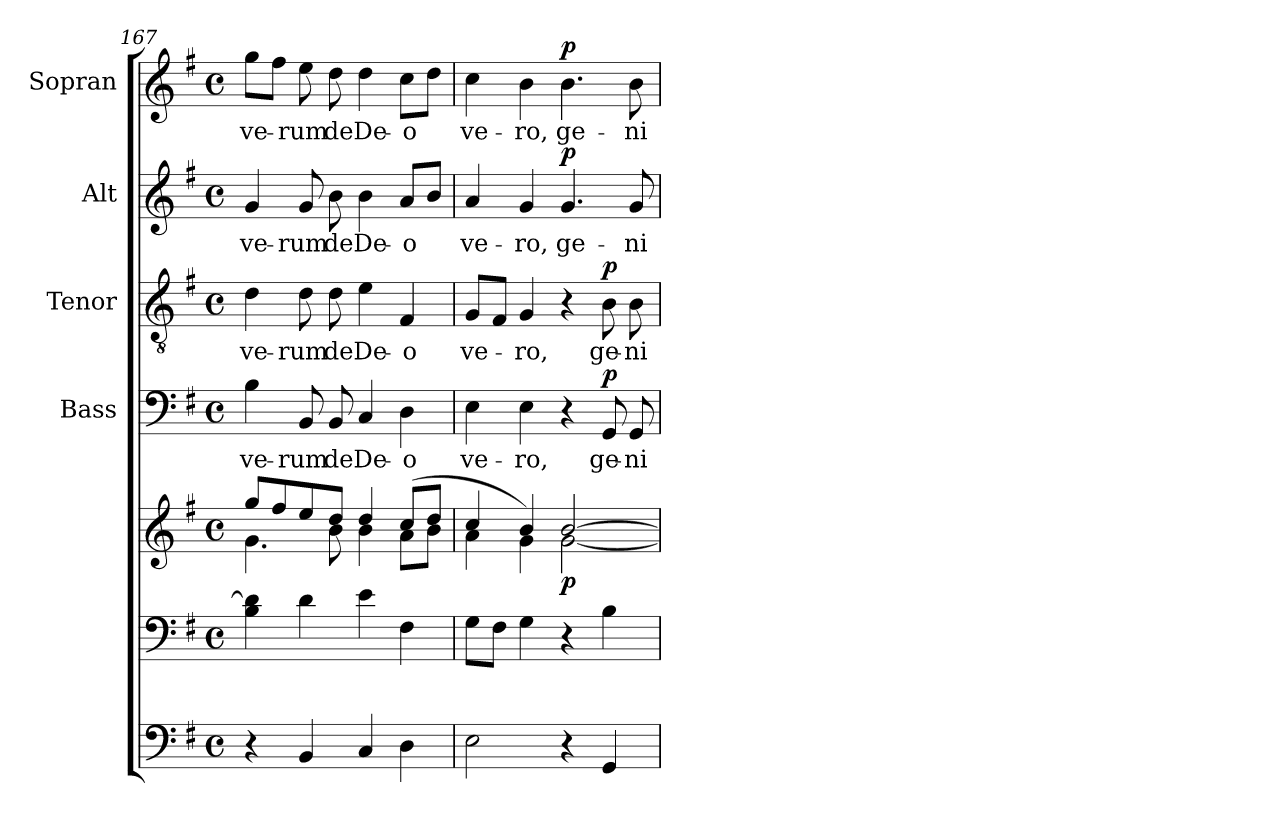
**kern	**kern	**kern	**dynam	**kern	**text	**dynam	**kern	**text	**dynam	**kern	**text	**dynam	**kern	**text	**dynam
*part6	*part5	*part5	*part5	*part4	*part4	*part4	*part3	*part3	*part3	*part2	*part2	*part2	*part1	*part1	*part1
*staff7	*staff6	*staff5	*staff5/6	*staff4	*staff4	*staff4	*staff3	*staff3	*staff3	*staff2	*staff2	*staff2	*staff1	*staff1	*staff1
*	*	*	*	*I"Bass	*	*	*I"Tenor	*	*	*I"Alt	*	*	*I"Sopran	*	*
*	*	*	*	*I'B.	*	*	*I'T.	*	*	*I'A.	*	*	*I'S.	*	*
*clefF4	*clefF4	*clefG2	*	*clefF4	*	*	*clefGv2	*	*	*clefG2	*	*	*clefG2	*	*
*ITrd7c12	*	*	*	*	*	*	*	*	*	*	*	*	*	*	*
*k[f#]	*k[f#]	*k[f#]	*	*k[f#]	*	*	*k[f#]	*	*	*k[f#]	*	*	*k[f#]	*	*
*G:	*G:	*G:	*	*G:	*	*	*G:	*	*	*G:	*	*	*G:	*	*
*M4/4	*M4/4	*M4/4	*	*M4/4	*	*	*M4/4	*	*	*M4/4	*	*	*M4/4	*	*
*met(c)	*met(c)	*met(c)	*	*met(c)	*	*	*met(c)	*	*	*met(c)	*	*	*met(c)	*	*
=167	=167	=167	=167	=167	=167	=167	=167	=167	=167	=167	=167	=167	=167	=167	=167
*	*	*^	*	*	*	*	*	*	*	*	*	*	*	*	*
!	!	!	!	!	!	!LO:LY:b	!	!	!LO:LY:b	!	!	!LO:LY:b	!	!	!LO:LY:b	!
4r	4B\ 4d\]	8gg/L	4.g\	.	4B\	ve-	.	4d\	ve-	.	4g/	ve-	.	8gg\L	ve-	.
.	.	8ff#/	.	.	.	.	.	.	.	.	.	.	.	8ff#\J	.	.
!	!	!	!	!	!	!LO:LY:b	!	!	!LO:LY:b	!	!	!LO:LY:b	!	!	!LO:LY:b	!
4BBB/	4d\	8ee/	.	.	8BB/	-rum	.	8d\	-rum	.	8g/	-rum	.	8ee\	-rum	.
!	!	!	!	!	!	!LO:LY:b	!	!	!LO:LY:b	!	!	!LO:LY:b	!	!	!LO:LY:b	!
.	.	8dd/J	8b\	.	8BB/	de	.	8d\	de	.	8b\	de	.	8dd\	de	.
!	!	!	!	!	!	!LO:LY:b	!	!	!LO:LY:b	!	!	!LO:LY:b	!	!	!LO:LY:b	!
4CC/	4e\	4dd/	4b\	.	4C/	De-	.	4e\	De-	.	4b\	De-	.	4dd\	De-	.
!	!	!	!	!	!	!LO:LY:b	!	!	!LO:LY:b	!	!	!LO:LY:b	!	!	!LO:LY:b	!
4DD\	4F#\	(>8cc/L	8a\L	.	4D\	-o	.	4F#/	-o	.	8a/L	-o	.	8cc\L	-o	.
.	.	8dd/J	8b\J	.	.	.	.	.	.	.	8b/J	.	.	8dd\J	.	.
=168	=168	=168	=168	=168	=168	=168	=168	=168	=168	=168	=168	=168	=168	=168	=168	=168
!	!	!	!	!	!	!LO:LY:b	!	!	!LO:LY:b	!	!	!LO:LY:b	!	!	!LO:LY:b	!
2EE\	8G\L	4cc/	4a\	.	4E\	ve-	.	8G/L	ve-	.	4a/	ve-	.	4cc\	ve-	.
.	8F#\J	.	.	.	.	.	.	8F#/J	.	.	.	.	.	.	.	.
!	!	!	!	!	!	!LO:LY:b	!	!	!LO:LY:b	!	!	!LO:LY:b	!	!	!LO:LY:b	!
.	4G\	4b/)	4g\	.	4E\	-ro,	.	4G/	-ro,	.	4g/	-ro,	.	4b\	-ro,	.
!	!	!	!	!LO:DY:b	!	!	!	!	!	!	!	!LO:LY:b	!LO:DY:a	!	!LO:LY:b	!LO:DY:a
4r	4r	[>2b/	[<2g\	p	4r	.	.	4r	.	.	4.g/	ge-	p	4.b\	ge-	p
!	!	!	!	!	!	!LO:LY:b	!LO:DY:a	!	!LO:LY:b	!LO:DY:a	!	!	!	!	!	!
4GGG/	4B\	.	.	.	8GG/	ge-	p	8B\	ge-	p	.	.	.	.	.	.
!	!	!	!	!	!	!LO:LY:b	!	!	!LO:LY:b	!	!	!LO:LY:b	!	!	!LO:LY:b	!
.	.	.	.	.	8GG/	-ni-	.	8B\	-ni-	.	8g/	-ni-	.	8b\	-ni-	.
*	*	*v	*v	*	*	*	*	*	*	*	*	*	*	*	*	*
=	=	=	=	=	=	=	=	=	=	=	=	=	=	=	=
*-	*-	*-	*-	*-	*-	*-	*-	*-	*-	*-	*-	*-	*-	*-	*-
